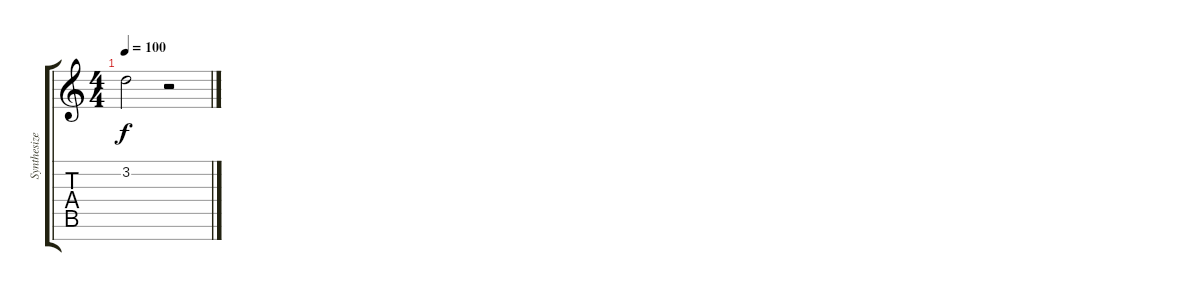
\track ("Synthesizer I" "Synthesize") {instrument lead6voice}
\staff {score tabs}
\tuning (E5 B4 G4 D4 A3 E3 B2) {hide}
\ts (4 4)
\tempo 100
\clef g2
\ks c
3.2{t}.2{dy f} r.2
